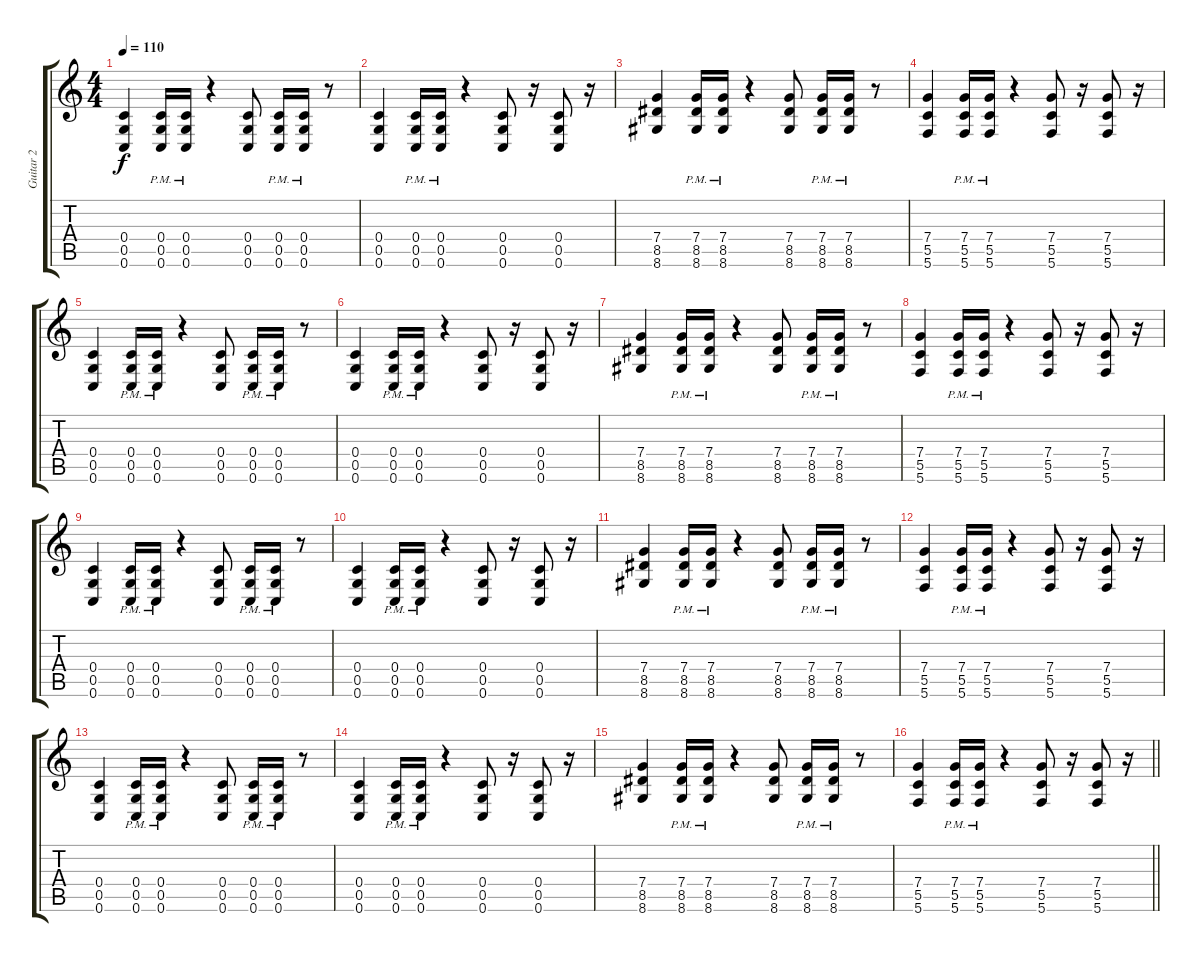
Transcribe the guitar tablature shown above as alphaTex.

\track ("Guitar 2" "Guitar 2") {instrument distortionguitar}
\staff {score tabs}
\tuning (D4 A3 F3 C3 G2 C2) {hide}
\ts (4 4)
\tempo 110
\clef g2
\ks c
(0.4 0.5 0.6).4{dy f} (0.4{pm} 0.5{pm} 0.6{pm}).16 (0.4{pm} 0.5{pm} 0.6{pm}).16 r.4 (0.4 0.5 0.6).8 (0.4{pm} 0.5{pm} 0.6{pm}).16 (0.4{pm} 0.5{pm} 0.6{pm}).16 r.8 |
(0.4 0.5 0.6).4 (0.4{pm} 0.5{pm} 0.6{pm}).16 (0.4{pm} 0.5{pm} 0.6{pm}).16 r.4 (0.4 0.5 0.6).8 r.16 (0.4 0.5 0.6).8 r.16 |
(7.4 8.5 8.6).4 (7.4{pm} 8.5{pm} 8.6{pm}).16 (7.4{pm} 8.5{pm} 8.6{pm}).16 r.4 (7.4 8.5 8.6).8 (7.4{pm} 8.5{pm} 8.6{pm}).16 (7.4{pm} 8.5{pm} 8.6{pm}).16 r.8 |
(7.4 5.5 5.6).4 (7.4{pm} 5.5{pm} 5.6{pm}).16 (7.4{pm} 5.5{pm} 5.6{pm}).16 r.4 (7.4 5.5 5.6).8 r.16 (7.4 5.5 5.6).8 r.16 |
(0.4 0.5 0.6).4 (0.4{pm} 0.5{pm} 0.6{pm}).16 (0.4{pm} 0.5{pm} 0.6{pm}).16 r.4 (0.4 0.5 0.6).8 (0.4{pm} 0.5{pm} 0.6{pm}).16 (0.4{pm} 0.5{pm} 0.6{pm}).16 r.8 |
(0.4 0.5 0.6).4 (0.4{pm} 0.5{pm} 0.6{pm}).16 (0.4{pm} 0.5{pm} 0.6{pm}).16 r.4 (0.4 0.5 0.6).8 r.16 (0.4 0.5 0.6).8 r.16 |
(7.4 8.5 8.6).4 (7.4{pm} 8.5{pm} 8.6{pm}).16 (7.4{pm} 8.5{pm} 8.6{pm}).16 r.4 (7.4 8.5 8.6).8 (7.4{pm} 8.5{pm} 8.6{pm}).16 (7.4{pm} 8.5{pm} 8.6{pm}).16 r.8 |
(7.4 5.5 5.6).4 (7.4{pm} 5.5{pm} 5.6{pm}).16 (7.4{pm} 5.5{pm} 5.6{pm}).16 r.4 (7.4 5.5 5.6).8 r.16 (7.4 5.5 5.6).8 r.16 |
(0.4 0.5 0.6).4 (0.4{pm} 0.5{pm} 0.6{pm}).16 (0.4{pm} 0.5{pm} 0.6{pm}).16 r.4 (0.4 0.5 0.6).8 (0.4{pm} 0.5{pm} 0.6{pm}).16 (0.4{pm} 0.5{pm} 0.6{pm}).16 r.8 |
(0.4 0.5 0.6).4 (0.4{pm} 0.5{pm} 0.6{pm}).16 (0.4{pm} 0.5{pm} 0.6{pm}).16 r.4 (0.4 0.5 0.6).8 r.16 (0.4 0.5 0.6).8 r.16 |
(7.4 8.5 8.6).4 (7.4{pm} 8.5{pm} 8.6{pm}).16 (7.4{pm} 8.5{pm} 8.6{pm}).16 r.4 (7.4 8.5 8.6).8 (7.4{pm} 8.5{pm} 8.6{pm}).16 (7.4{pm} 8.5{pm} 8.6{pm}).16 r.8 |
(7.4 5.5 5.6).4 (7.4{pm} 5.5{pm} 5.6{pm}).16 (7.4{pm} 5.5{pm} 5.6{pm}).16 r.4 (7.4 5.5 5.6).8 r.16 (7.4 5.5 5.6).8 r.16 |
(0.4 0.5 0.6).4 (0.4{pm} 0.5{pm} 0.6{pm}).16 (0.4{pm} 0.5{pm} 0.6{pm}).16 r.4 (0.4 0.5 0.6).8 (0.4{pm} 0.5{pm} 0.6{pm}).16 (0.4{pm} 0.5{pm} 0.6{pm}).16 r.8 |
(0.4 0.5 0.6).4 (0.4{pm} 0.5{pm} 0.6{pm}).16 (0.4{pm} 0.5{pm} 0.6{pm}).16 r.4 (0.4 0.5 0.6).8 r.16 (0.4 0.5 0.6).8 r.16 |
(7.4 8.5 8.6).4 (7.4{pm} 8.5{pm} 8.6{pm}).16 (7.4{pm} 8.5{pm} 8.6{pm}).16 r.4 (7.4 8.5 8.6).8 (7.4{pm} 8.5{pm} 8.6{pm}).16 (7.4{pm} 8.5{pm} 8.6{pm}).16 r.8 |
\barLineRight lightlight
(7.4 5.5 5.6).4 (7.4{pm} 5.5{pm} 5.6{pm}).16 (7.4{pm} 5.5{pm} 5.6{pm}).16 r.4 (7.4 5.5 5.6).8 r.16 (7.4 5.5 5.6).8 r.16
